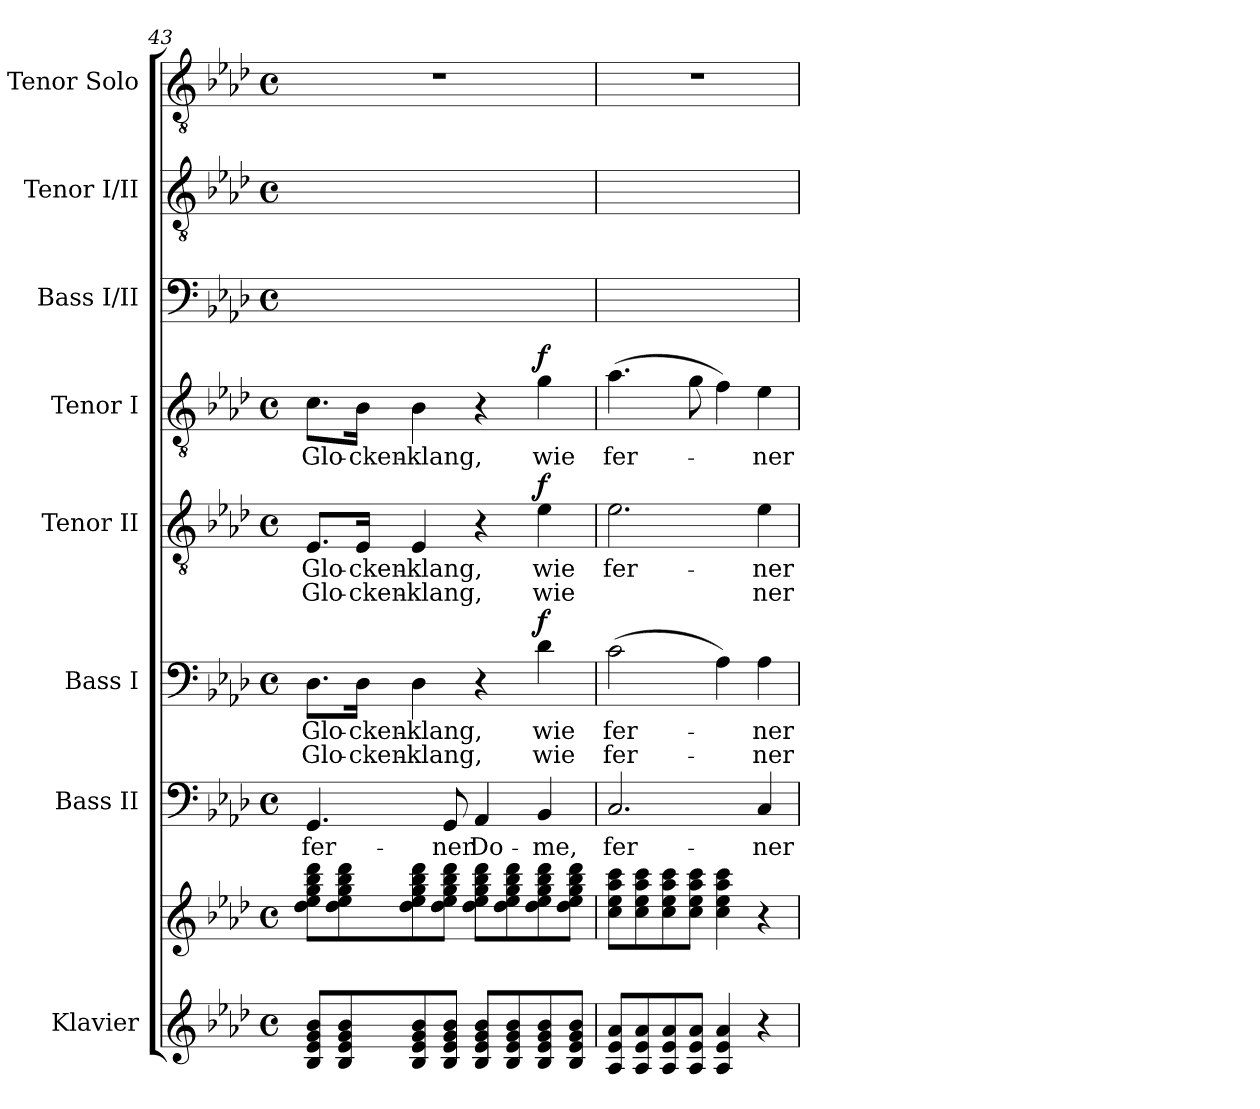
**kern	**kern	**kern	**text	**kern	**text	**text	**dynam	**kern	**text	**text	**dynam	**kern	**text	**dynam	**kern	**text	**kern	**text	**kern
*part8	*part8	*part7	*part7	*part6	*part6	*part6	*part6	*part5	*part5	*part5	*part5	*part4	*part4	*part4	*part3	*part3	*part2	*part2	*part1
*staff9	*staff8	*staff7	*staff7	*staff6	*staff6	*staff6	*staff6	*staff5	*staff5	*staff5	*staff5	*staff4	*staff4	*staff4	*staff3	*staff3	*staff2	*staff2	*staff1
*I"Klavier	*	*I"Bass II	*	*I"Bass I	*	*	*	*I"Tenor II	*	*	*	*I"Tenor I	*	*	*I"Bass I/II	*	*I"Tenor I/II	*	*I"Tenor Solo
*I'Klav.	*	*I'B.	*	*I'B.	*	*	*	*I'T.	*	*	*	*I'T.	*	*	*I'B.	*	*I'T.	*	*I'T. Solo
*clefG2	*clefG2	*clefF4	*	*clefF4	*	*	*	*clefGv2	*	*	*	*clefGv2	*	*	*clefF4	*	*clefGv2	*	*clefGv2
*	*	*	*	*	*	*	*	*ITrd7c12	*	*	*	*ITrd7c12	*	*	*	*	*ITrd7c12	*	*ITrd7c12
*k[b-e-a-d-]	*k[b-e-a-d-]	*k[b-e-a-d-]	*	*k[b-e-a-d-]	*	*	*	*k[b-e-a-d-]	*	*	*	*k[b-e-a-d-]	*	*	*k[b-e-a-d-]	*	*k[b-e-a-d-]	*	*k[b-e-a-d-]
*A-:	*A-:	*A-:	*	*A-:	*	*	*	*A-:	*	*	*	*A-:	*	*	*A-:	*	*A-:	*	*A-:
*M4/4	*M4/4	*M4/4	*	*M4/4	*	*	*	*M4/4	*	*	*	*M4/4	*	*	*M4/4	*	*M4/4	*	*M4/4
*met(c)	*met(c)	*met(c)	*	*met(c)	*	*	*	*met(c)	*	*	*	*met(c)	*	*	*met(c)	*	*met(c)	*	*met(c)
=43	=43	=43	=43	=43	=43	=43	=43	=43	=43	=43	=43	=43	=43	=43	=43	=43	=43	=43	=43
!	!	!	!LO:LY:b:color=#000000	!	!	!	!	!	!	!	!	!	!	!	!	!	!	!	!
!	!	!	!	!	!LO:LY:b:color=#000000	!LO:LY:b:color=#000000	!	!	!	!	!	!	!	!	!	!	!	!	!
!	!	!	!	!	!	!	!	!	!LO:LY:b:color=#000000	!LO:LY:b:color=#000000	!	!	!	!	!	!	!	!	!
!	!	!	!	!	!	!	!	!	!	!	!	!	!LO:LY:b:color=#000000	!	!	!	!	!	!
!	!	!	!	!	!	!	!	!	!	!	!	!	!	!	!	!LO:LY:a:color=#000000	!	!	!
*	*	*	*	*	*	*	*	*	*	*	*	*	*	*	*^	*	*	*	*
!	!	!	!	!	!	!	!	!	!	!	!	!	!	!	!	!	!LO:LY:b:color=#000000	!	!	!
!	!	!	!	!	!	!	!	!	!	!	!	!	!	!	!	!	!	!	!LO:LY:b:color=#000000	!
*	*	*	*	*	*	*	*	*	*	*	*	*	*	*	*	*	*	*^	*	*
8B-i/ 8e-i 8gi 8b-iL	8dd-i\ 8ee-i 8ggi 8bb-i 8ddd-iL	4.GGi/	fer-	8.D-i\L	Glo-	-Glo-	.	8.EE-i/L	Glo-	-Glo-	.	8.Ci\L	Glo-	.	8.D-i\Lyy	4.GGi\yy	fer-	8.Ci\Lyy	8.EE-i/Lyy	Glo-	1r
8B-i/ 8e-i 8gi 8b-i	8dd-i\ 8ee-i 8ggi 8bb-i 8ddd-i	.	.	.	.	.	.	.	.	.	.	.	.	.	.	.	.	.	.	.	.
!	!	!	!	!	!LO:LY:b:color=#000000	!LO:LY:b:color=#000000	!	!	!	!	!	!	!	!	!	!	!	!	!	!	!
!	!	!	!	!	!	!	!	!	!LO:LY:b:color=#000000	!LO:LY:b:color=#000000	!	!	!	!	!	!	!	!	!	!	!
!	!	!	!	!	!	!	!	!	!	!	!	!	!LO:LY:b:color=#000000	!	!	!	!	!	!	!	!
!	!	!	!	!	!	!	!	!	!	!	!	!	!	!	!	!	!LO:LY:a:color=#000000	!	!	!	!
!	!	!	!	!	!	!	!	!	!	!	!	!	!	!	!	!	!	!	!	!LO:LY:b:color=#000000	!
.	.	.	.	16D-i\Jk	-cken-	-cken-	.	16EE-i/Jk	-cken-	-cken-	.	16BB-i\Jk	-cken-	.	16D-i\Jkyy	.	-cken-	16BB-i\Jkyy	16EE-i/Jkyy	-cken-	.
!	!	!	!	!	!LO:LY:b:color=#000000	!LO:LY:b:color=#000000	!	!	!	!	!	!	!	!	!	!	!	!	!	!	!
!	!	!	!	!	!	!	!	!	!LO:LY:b:color=#000000	!LO:LY:b:color=#000000	!	!	!	!	!	!	!	!	!	!	!
!	!	!	!	!	!	!	!	!	!	!	!	!	!LO:LY:b:color=#000000	!	!	!	!	!	!	!	!
!	!	!	!	!	!	!	!	!	!	!	!	!	!	!	!	!	!LO:LY:a:color=#000000	!	!	!	!
!	!	!	!	!	!	!	!	!	!	!	!	!	!	!	!	!	!	!	!	!LO:LY:b:color=#000000	!
8B-i/ 8e-i 8gi 8b-i	8dd-i\ 8ee-i 8ggi 8bb-i 8ddd-i	.	.	4D-i\	-klang,	klang,	.	4EE-i/	-klang,	klang,	.	4BB-i\	-klang,	.	4D-i\yy	.	-klang,	4BB-i/yy	4EE-i\yy	-klang,	.
!	!	!	!LO:LY:b:color=#000000	!	!	!	!	!	!	!	!	!	!	!	!	!	!	!	!	!	!
!	!	!	!	!	!	!	!	!	!	!	!	!	!	!	!	!	!LO:LY:b:color=#000000	!	!	!	!
8B-i/ 8e-i 8gi 8b-iJ	8dd-i\ 8ee-i 8ggi 8bb-i 8ddd-iJ	8GGi/	-ner	.	.	.	.	.	.	.	.	.	.	.	.	8GGi/yy	-ner	.	.	.	.
!	!	!	!LO:LY:b:color=#000000	!	!	!	!	!	!	!	!	!	!	!	!	!	!	!	!	!	!
!	!	!	!	!	!	!	!	!	!	!	!	!	!	!	!	!	!LO:LY:b:color=#000000	!	!	!	!
8B-i/ 8e-i 8gi 8b-iL	8dd-i\ 8ee-i 8ggi 8bb-i 8ddd-iL	4AA-i/	Do-	4r	.	.	.	4r	.	.	.	4r	.	.	4ryy	4AA-i/yy	Do-	4ryy	4ryy	.	.
8B-i/ 8e-i 8gi 8b-i	8dd-i\ 8ee-i 8ggi 8bb-i 8ddd-i	.	.	.	.	.	.	.	.	.	.	.	.	.	.	.	.	.	.	.	.
!	!	!	!LO:LY:b:color=#000000	!	!	!	!	!	!	!	!	!	!	!	!	!	!	!	!	!	!
!	!	!	!	!	!LO:LY:b:color=#000000	!LO:LY:b:color=#000000	!	!	!	!	!	!	!	!	!	!	!	!	!	!	!
!	!	!	!	!	!	!	!	!	!LO:LY:b:color=#000000	!LO:LY:b:color=#000000	!	!	!	!	!	!	!	!	!	!	!
!	!	!	!	!	!	!	!	!	!	!	!	!	!LO:LY:b:color=#000000	!	!	!	!	!	!	!	!
!	!	!	!	!	!	!	!	!	!	!	!	!	!	!	!	!	!LO:LY:a:color=#000000	!	!	!	!
!	!	!	!	!	!	!	!	!	!	!	!	!	!	!	!	!	!LO:LY:b:color=#000000	!	!	!	!
!	!	!	!	!	!	!	!	!	!	!	!	!	!	!	!	!	!	!	!	!LO:LY:b:color=#000000	!
8B-i/ 8e-i 8gi 8b-i	8dd-i\ 8ee-i 8ggi 8bb-i 8ddd-i	4BB-i/	-me,	4d-i\	wie	wie	f	4E-i\	wie	wie	f	4Gi\	wie	f	4d-i\yy	4BB-i/yy	-me,	4Gi/yy	4E-i\yy	wie	.
8B-i/ 8e-i 8gi 8b-iJ	8dd-i\ 8ee-i 8ggi 8bb-i 8ddd-iJ	.	.	.	.	.	.	.	.	.	.	.	.	.	.	.	.	.	.	.	.
=44	=44	=44	=44	=44	=44	=44	=44	=44	=44	=44	=44	=44	=44	=44	=44	=44	=44	=44	=44	=44	=44
!	!	!	!LO:LY:b:color=#000000	!	!	!	!	!	!	!	!	!	!	!	!	!	!	!	!	!	!
!	!	!	!	!	!LO:LY:b:color=#000000	!LO:LY:b:color=#000000	!	!	!	!	!	!	!	!	!	!	!	!	!	!	!
!	!	!	!	!	!	!	!	!	!LO:LY:b:color=#000000	!	!	!	!	!	!	!	!	!	!	!	!
!	!	!	!	!	!	!	!	!	!	!	!	!	!LO:LY:b:color=#000000	!	!	!	!	!	!	!	!
!	!	!	!	!	!	!	!	!	!	!	!	!	!	!	!	!	!LO:LY:b:color=#000000	!	!	!	!
!	!	!	!	!	!	!	!	!	!	!	!	!	!	!	!	!	!	!	!	!LO:LY:b:color=#000000	!
8A-i/ 8e-i 8a-iL	8cci\ 8ee-i 8aa-i 8ccciL	2.Ci/	fer-	(2ci\	fer-	-fer-	.	2.E-i\	fer-	.	.	(4.A-i\	fer-	.	(2ci\yy	2.Ci/yy	fer-	(4.A-i/yy	2.E-i\yy	fer-	1r
8A-i/ 8e-i 8a-i	8cci\ 8ee-i 8aa-i 8ccci	.	.	.	.	.	.	.	.	.	.	.	.	.	.	.	.	.	.	.	.
8A-i/ 8e-i 8a-i	8cci\ 8ee-i 8aa-i 8ccci	.	.	.	.	.	.	.	.	.	.	.	.	.	.	.	.	.	.	.	.
8A-i/ 8e-i 8a-iJ	8cci\ 8ee-i 8aa-i 8ccciJ	.	.	.	.	.	.	.	.	.	.	8Gi\	.	.	.	.	.	8Gi\yy	.	.	.
4A-i/ 4e-i 4a-i	4cci\ 4ee-i 4aa-i 4ccci	.	.	4A-i\)	.	.	.	.	.	.	.	4Fi\)	.	.	4A-i\yy)	.	.	4Fi\yy)	.	.	.
!	!	!	!LO:LY:b:color=#000000	!	!	!	!	!	!	!	!	!	!	!	!	!	!	!	!	!	!
!	!	!	!	!	!LO:LY:b:color=#000000	!LO:LY:b:color=#000000	!	!	!	!	!	!	!	!	!	!	!	!	!	!	!
!	!	!	!	!	!	!	!	!	!LO:LY:b:color=#000000	!LO:LY:b:color=#000000	!	!	!	!	!	!	!	!	!	!	!
!	!	!	!	!	!	!	!	!	!	!	!	!	!LO:LY:b:color=#000000	!	!	!	!	!	!	!	!
!	!	!	!	!	!	!	!	!	!	!	!	!	!	!	!	!	!LO:LY:b:color=#000000	!	!	!	!
!	!	!	!	!	!	!	!	!	!	!	!	!	!	!	!	!	!	!	!	!LO:LY:b:color=#000000	!
4r	4r	4Ci/	-ner	4A-i\	-ner	ner	.	4E-i\	-ner	ner	.	4E-i\	-ner	.	4A-i/yy	4Ci\yy	-ner	4E-i/yy	4E-i\yy	-ner	.
*	*	*	*	*	*	*	*	*	*	*	*	*	*	*	*v	*v	*	*	*	*	*
*	*	*	*	*	*	*	*	*	*	*	*	*	*	*	*	*	*v	*v	*	*
=	=	=	=	=	=	=	=	=	=	=	=	=	=	=	=	=	=	=	=
*-	*-	*-	*-	*-	*-	*-	*-	*-	*-	*-	*-	*-	*-	*-	*-	*-	*-	*-	*-
